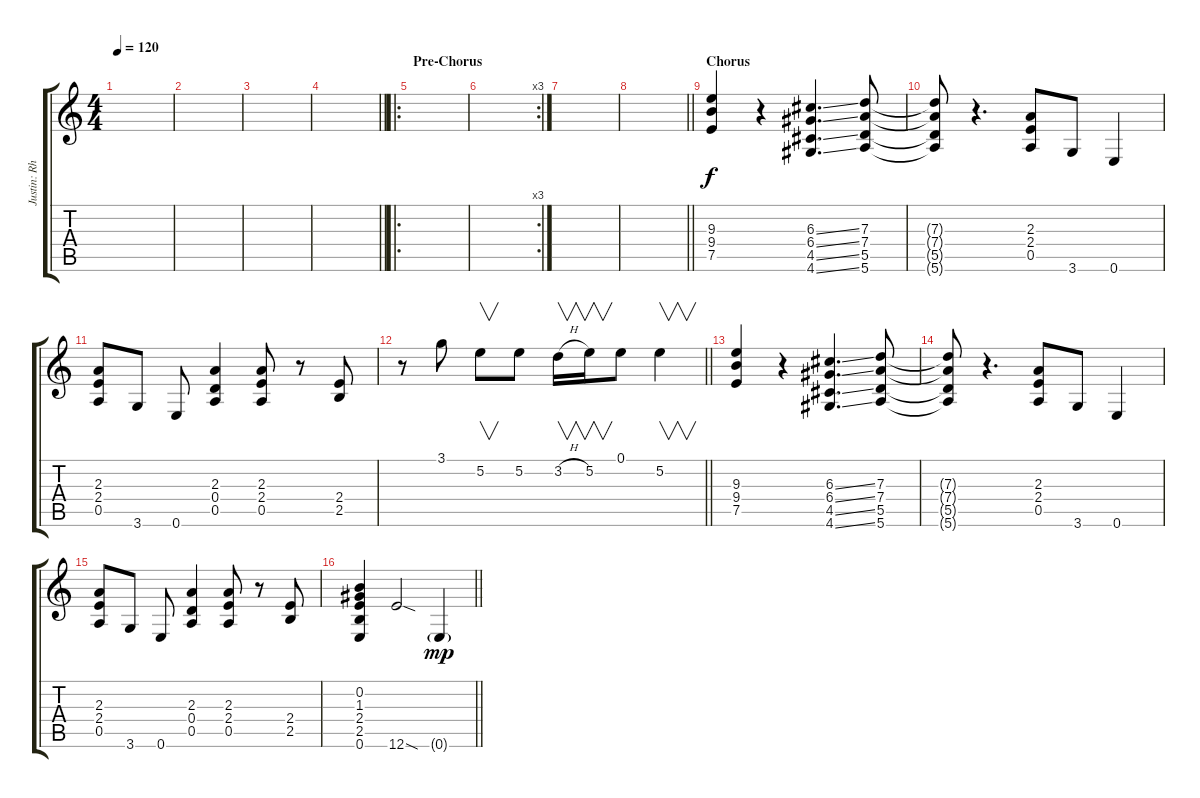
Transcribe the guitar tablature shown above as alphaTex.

\track ("Justin: Rhythm And Solo Guitar" "Justin: Rh") {instrument distortionguitar}
\staff {score tabs}
\tuning (E4 B3 G3 D3 A2 E2) {hide}
\ts (4 4)
\tempo 120
\clef g2
\ks c
|
|
|
\barLineRight lightlight
|
\ro
\section ("" "Pre-Chorus")
|
\rc 3
|
|
\barLineRight lightlight
|
\section ("" "Chorus")
(9.3 9.4 7.5).4{dy f} r.4 (6.3{ss} 6.4{ss} 4.5{ss} 4.6{ss}).4{d} (7.3 7.4 5.5 5.6).8 |
(7.3{t} 7.4{t} 5.5{t} 5.6{t}).8 r.4{d} (2.3 2.4 0.5).8 3.6.8 0.6.4 |
(2.3 2.4 0.5).8 3.6.8 0.6.8 (2.3 0.4 0.5).4 (2.3 2.4 0.5).8 r.8 (2.4 2.5).8 |
\barLineRight lightlight
r.8 3.1.8 5.2.8{v} 5.2.8 3.2{h}.16{v} 5.2.16{v} 0.1.8 5.2.4{v} |
(9.3 9.4 7.5).4 r.4 (6.3{ss} 6.4{ss} 4.5{ss} 4.6{ss}).4{d} (7.3 7.4 5.5 5.6).8 |
(7.3{t} 7.4{t} 5.5{t} 5.6{t}).8 r.4{d} (2.3 2.4 0.5).8 3.6.8 0.6.4 |
(2.3 2.4 0.5).8 3.6.8 0.6.8 (2.3 0.4 0.5).4 (2.3 2.4 0.5).8 r.8 (2.4 2.5).8 |
\barLineRight lightlight
(0.2 1.3 2.4 2.5 0.6).4 12.6{sod}.2 0.6{g}.4{dy mp}
